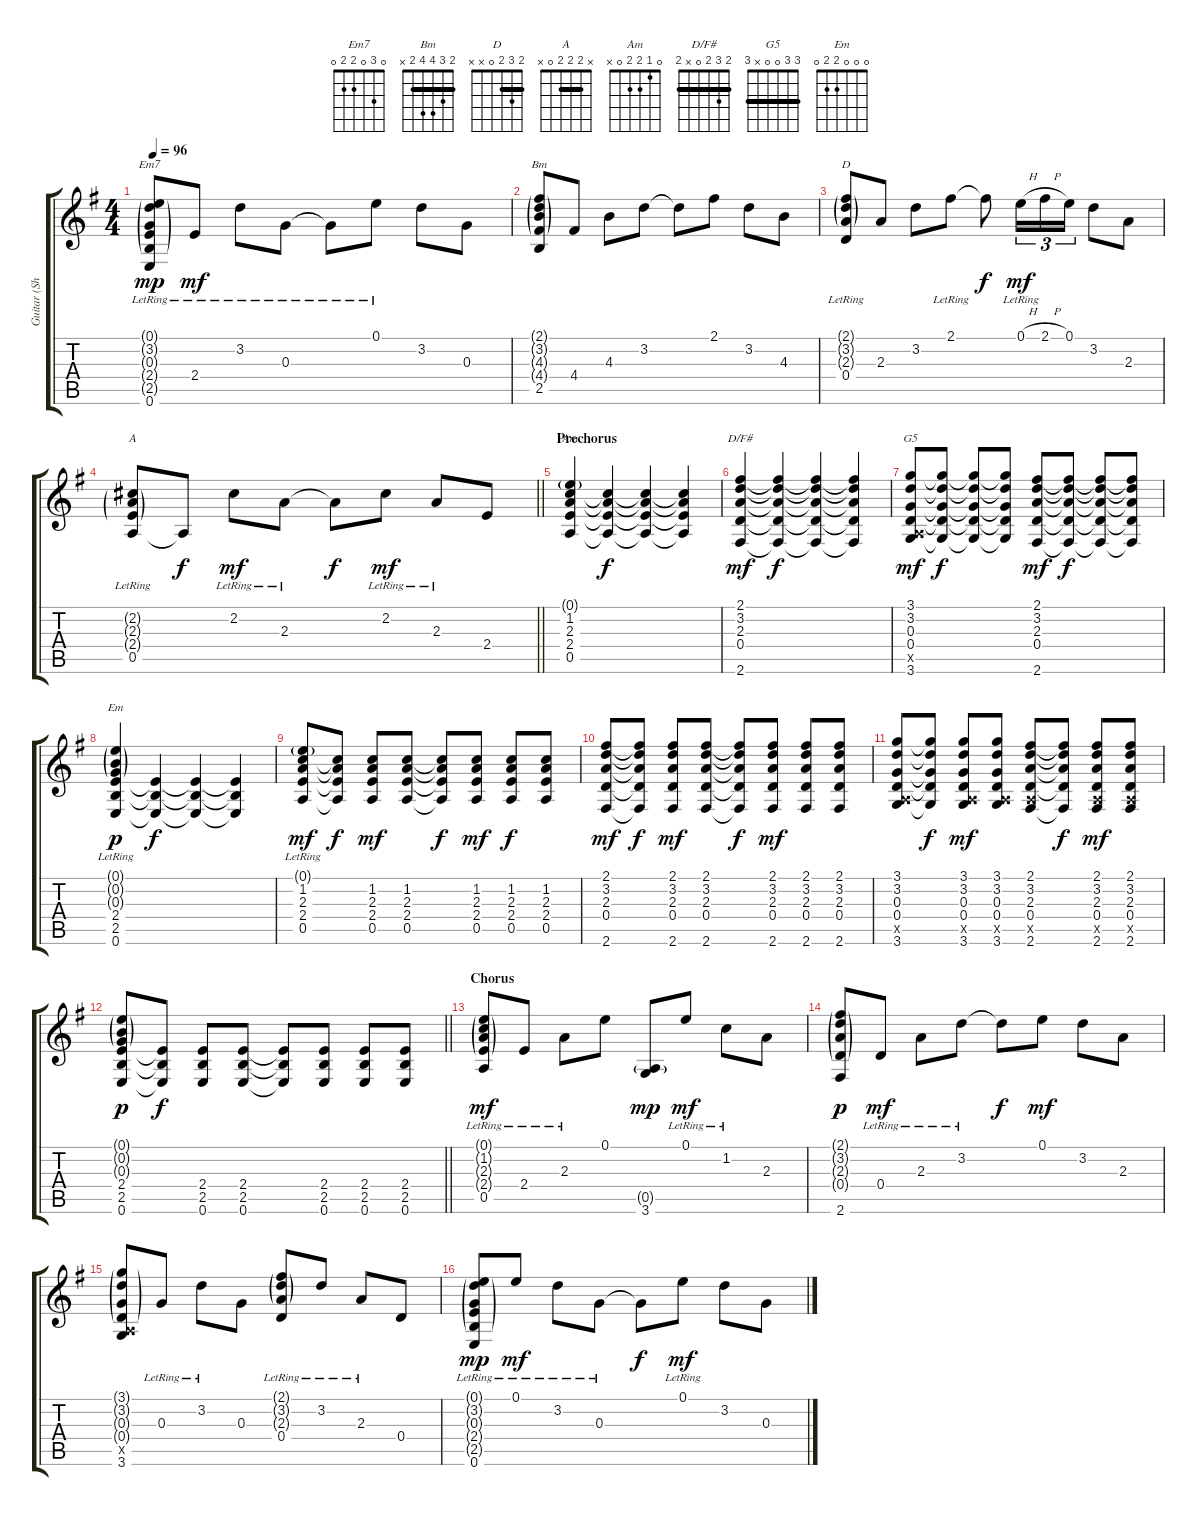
\track ("Guitar (Show Chords)" "Guitar (Sh") {instrument acousticguitarsteel}
\staff {score tabs}
\tuning (E4 B3 G3 D3 A2 E2) {hide}
\chord ("Em7" 0 3 0 2 2 0)
\chord ("Bm" 2 3 4 4 2 x) {barre 2}
\chord ("D" 2 3 2 0 x x) {barre 2}
\chord ("A" x 2 2 2 0 x) {barre 2}
\chord ("Am" 0 1 2 2 0 x)
\chord ("D/F#" 2 3 2 0 x 2) {barre 2}
\chord ("G5" 3 3 0 0 x 3) {barre 3}
\chord ("Em" 0 0 0 2 2 0)
\ts (4 4)
\tempo 96
\clef g2
\ks g
(0.1{g} 3.2{g} 0.3{g lr} 2.4{g} 2.5{g} 0.6).8{ch "Em7" dy mp} 2.4{lr}.8{dy mf} 3.2{lr}.8 0.3{lr}.8 0.3{lr t}.8 0.1{lr}.8 3.2.8 0.3.8 |
(2.1{g} 3.2{g} 4.3{g} 4.4{g} 2.5).8{ch "Bm"} 4.4.8 4.3.8 3.2.8 3.2{t}.8 2.1.8 3.2.8 4.3.8 |
(2.1{g} 3.2{g} 2.3{g} 0.4{lr}).8{ch "D"} 2.3.8 3.2.8 2.1{lr}.8 2.1{t}.8{dy f} 0.1{h lr}.16{tu (3 2) dy mf} 2.1{h}.16{tu (3 2)} 0.1.16{tu (3 2)} 3.2.8 2.3.8 |
\barLineRight lightlight
(2.2{g} 2.3{g} 2.4{g} 0.5{lr}).8{ch "A"} 0.5{t}.8{dy f} 2.2{lr}.8{dy mf} 2.3{lr}.8 2.3{t}.8{dy f} 2.2{lr}.8{dy mf} 2.3{lr}.8 2.4.8 |
\section ("" "Prechorus")
(0.1{g} 1.2 2.3 2.4 0.5).4{ch "Am"} (1.2{t} 2.3{t} 2.4{t} 0.5{t}).4{dy f} (1.2{t} 2.3{t} 2.4{t} 0.5{t}).4 (1.2{t} 2.3{t} 2.4{t} 0.5{t}).4 |
(2.1 3.2 2.3 0.4 2.6).4{ch "D/F#" dy mf} (2.1{t} 3.2{t} 2.3{t} 0.4{t} 2.6{t}).4{dy f} (2.1{t} 3.2{t} 2.3{t} 0.4{t} 2.6{t}).4 (2.1{t} 3.2{t} 2.3{t} 0.4{t} 2.6{t}).4 |
(3.1 3.2 0.3 0.4 0.5{x} 3.6).8{ch "G5" dy mf} (3.1{t} 3.2{t} 0.3{t} 0.4{t} 3.6{t}).8{dy f} (3.1{t} 3.2{t} 0.3{t} 0.4{t} 3.6{t}).8 (3.1{t} 3.2{t} 0.3{t} 0.4{t} 3.6{t}).8 (2.1 3.2 2.3 0.4 2.6).8{dy mf} (2.1{t} 3.2{t} 2.3{t} 0.4{t} 2.6{t}).8{dy f} (2.1{t} 3.2{t} 2.3{t} 0.4{t} 2.6{t}).8 (2.1{t} 3.2{t} 2.3{t} 0.4{t} 2.6{t}).8 |
(0.1{g} 0.2{g} 0.3{g lr} 2.4 2.5 0.6).4{ch "Em" dy p} (2.4{t} 2.5{t} 0.6{t}).4{dy f} (2.4{t} 2.5{t} 0.6{t}).4 (2.4{t} 2.5{t} 0.6{t}).4 |
(0.1{g} 1.2 2.3 2.4 0.5{lr}).8{dy mf} (1.2{t} 2.3{t} 2.4{t} 0.5{t}).8{dy f} (1.2 2.3 2.4 0.5).8{dy mf} (1.2 2.3 2.4 0.5).8 (1.2{t} 2.3{t} 2.4{t} 0.5{t}).8{dy f} (1.2 2.3 2.4 0.5).8{dy mf} (1.2 2.3 2.4 0.5).8{dy f} (1.2 2.3 2.4 0.5).8 |
(2.1 3.2 2.3 0.4 2.6).8{dy mf} (2.1{t} 3.2{t} 2.3{t} 0.4{t} 2.6{t}).8{dy f} (2.1 3.2 2.3 0.4 2.6).8{dy mf} (2.1 3.2 2.3 0.4 2.6).8 (2.1{t} 3.2{t} 2.3{t} 0.4{t} 2.6{t}).8{dy f} (2.1 3.2 2.3 0.4 2.6).8{dy mf} (2.1 3.2 2.3 0.4 2.6).8 (2.1 3.2 2.3 0.4 2.6).8 |
(3.1 3.2 0.3 0.4 0.5{x} 3.6).8 (3.1{t} 3.2{t} 0.3{t} 0.4{t} 3.6{t}).8{dy f} (3.1 3.2 0.3 0.4 0.5{x} 3.6).8{dy mf} (3.1 3.2 0.3 0.4 0.5{x} 3.6).8 (2.1 3.2 2.3 0.4 0.5{x} 2.6).8 (2.1{t} 3.2{t} 2.3{t} 0.4{t} 2.6{t}).8{dy f} (2.1 3.2 2.3 0.4 0.5{x} 2.6).8{dy mf} (2.1 3.2 2.3 0.4 0.5{x} 2.6).8 |
\barLineRight lightlight
(0.1{g} 0.2{g} 0.3{g} 2.4 2.5 0.6).8{dy p} (2.4{t} 2.5{t} 0.6{t}).8{dy f} (2.4 2.5 0.6).8 (2.4 2.5 0.6).8 (2.4{t} 2.5{t} 0.6{t}).8 (2.4 2.5 0.6).8 (2.4 2.5 0.6).8 (2.4 2.5 0.6).8 |
\section ("" "Chorus")
(0.1{g} 1.2{g} 2.3{g} 2.4{g} 0.5{lr}).8{dy mf} 2.4{lr}.8 2.3{lr}.8 0.1.8 (0.5{g} 3.6).8{dy mp} 0.1{lr}.8{dy mf} 1.2{lr}.8 2.3.8 |
(2.1{g} 3.2{g} 2.3{g} 0.4{g} 2.6).8{dy p} 0.4{lr}.8{dy mf} 2.3{lr}.8 3.2{lr}.8 3.2{t}.8{dy f} 0.1.8{dy mf} 3.2.8 2.3.8 |
(3.1{g} 3.2{g} 0.3{g} 0.4{g} 0.5{x} 3.6).8 0.3{lr}.8 3.2{lr}.8 0.3.8 (2.1{g} 3.2{g} 2.3{g} 0.4{lr}).8 3.2{lr}.8 2.3{lr}.8 0.4.8 |
(0.1{g} 3.2{g} 0.3{g lr} 2.4{g} 2.5{g} 0.6).8{dy mp} 0.1{lr}.8{dy mf} 3.2{lr}.8 0.3{lr}.8 0.3{t}.8{dy f} 0.1{lr}.8{dy mf} 3.2.8 0.3.8
